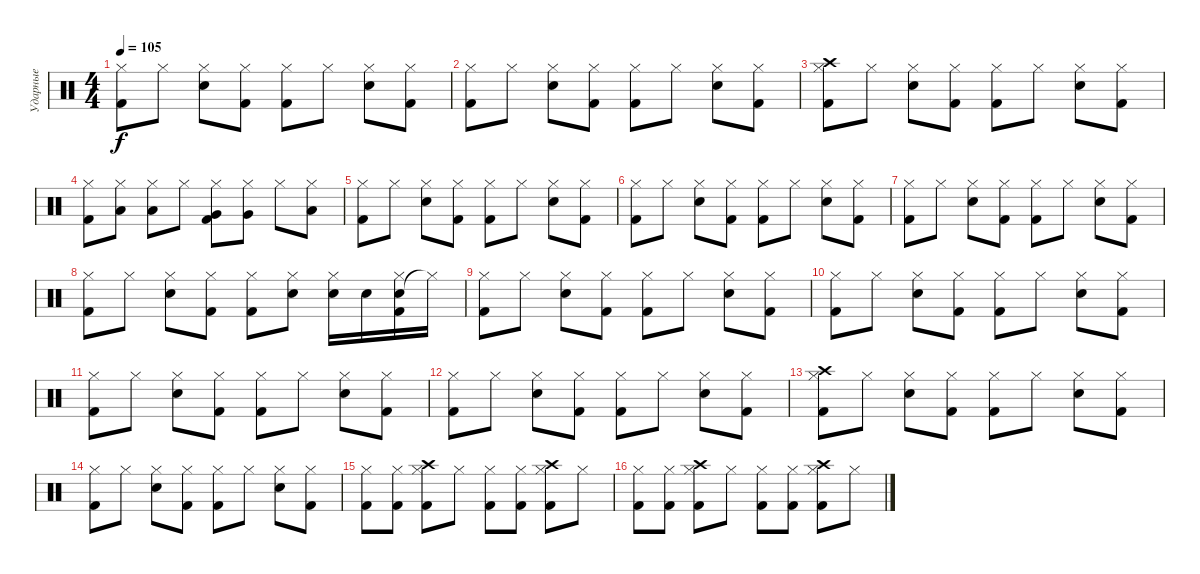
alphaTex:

\track ("Ударные" "Ударные") {instrument percussion}
\staff {score}
\articulation defaults
\ts (4 4)
\tempo 105
\clef neutral
\ks c
("Kick (hit) 2" "Hi-Hat (closed)").8{dy f} "Hi-Hat (closed)".8 ("Snare (hit) 2" "Hi-Hat (closed)").8 ("Kick (hit) 2" "Hi-Hat (closed)").8 ("Kick (hit) 2" "Hi-Hat (closed)").8 "Hi-Hat (closed)".8 ("Snare (hit) 2" "Hi-Hat (closed)").8 ("Kick (hit) 2" "Hi-Hat (closed)").8 |
("Kick (hit) 2" "Hi-Hat (closed)").8 "Hi-Hat (closed)".8 ("Snare (hit) 2" "Hi-Hat (closed)").8 ("Kick (hit) 2" "Hi-Hat (closed)").8 ("Kick (hit) 2" "Hi-Hat (closed)").8 "Hi-Hat (closed)".8 ("Snare (hit) 2" "Hi-Hat (closed)").8 ("Kick (hit) 2" "Hi-Hat (closed)").8 |
("Crash high (hit)" "Kick (hit) 2" "Hi-Hat (closed)").8 "Hi-Hat (closed)".8 ("Snare (hit) 2" "Hi-Hat (closed)").8 ("Kick (hit) 2" "Hi-Hat (closed)").8 ("Kick (hit) 2" "Hi-Hat (closed)").8 "Hi-Hat (closed)".8 ("Snare (hit) 2" "Hi-Hat (closed)").8 ("Kick (hit) 2" "Hi-Hat (closed)").8 |
("Kick (hit) 2" "Hi-Hat (closed)").8 ("Low Tom (hit)" "Hi-Hat (closed)").8 ("Low Tom (hit)" "Hi-Hat (closed)").8 "Hi-Hat (closed)".8 ("Very Low Tom (hit)" "Kick (hit) 2" "Hi-Hat (closed)").8 ("Very Low Tom (hit)" "Hi-Hat (closed)").8 "Hi-Hat (closed)".8 ("Low Floor Tom (hit)" "Hi-Hat (closed)").8 |
("Kick (hit) 2" "Hi-Hat (closed)").8 "Hi-Hat (closed)".8 ("Snare (hit) 2" "Hi-Hat (closed)").8 ("Kick (hit) 2" "Hi-Hat (closed)").8 ("Kick (hit) 2" "Hi-Hat (closed)").8 "Hi-Hat (closed)".8 ("Snare (hit) 2" "Hi-Hat (closed)").8 ("Kick (hit) 2" "Hi-Hat (closed)").8 |
("Kick (hit) 2" "Hi-Hat (closed)").8 "Hi-Hat (closed)".8 ("Snare (hit) 2" "Hi-Hat (closed)").8 ("Kick (hit) 2" "Hi-Hat (closed)").8 ("Kick (hit) 2" "Hi-Hat (closed)").8 "Hi-Hat (closed)".8 ("Snare (hit) 2" "Hi-Hat (closed)").8 ("Kick (hit) 2" "Hi-Hat (closed)").8 |
("Kick (hit) 2" "Hi-Hat (closed)").8 "Hi-Hat (closed)".8 ("Snare (hit) 2" "Hi-Hat (closed)").8 ("Kick (hit) 2" "Hi-Hat (closed)").8 ("Kick (hit) 2" "Hi-Hat (closed)").8 "Hi-Hat (closed)".8 ("Snare (hit) 2" "Hi-Hat (closed)").8 ("Kick (hit) 2" "Hi-Hat (closed)").8 |
("Kick (hit) 2" "Hi-Hat (closed)").8 "Hi-Hat (closed)".8 ("Snare (hit) 2" "Hi-Hat (closed)").8 ("Kick (hit) 2" "Hi-Hat (closed)").8 ("Kick (hit) 2" "Hi-Hat (closed)").8 ("Electric Snare (hit)" "Hi-Hat (closed)").8 ("Electric Snare (hit)" "Hi-Hat (closed)").16 "Electric Snare (hit)".16 ("Electric Snare (hit)" "Kick (hit) 2" "Hi-Hat (closed)").16 "Hi-Hat (closed)"{t}.16 |
("Kick (hit) 2" "Hi-Hat (closed)").8 "Hi-Hat (closed)".8 ("Snare (hit) 2" "Hi-Hat (closed)").8 ("Kick (hit) 2" "Hi-Hat (closed)").8 ("Kick (hit) 2" "Hi-Hat (closed)").8 "Hi-Hat (closed)".8 ("Snare (hit) 2" "Hi-Hat (closed)").8 ("Kick (hit) 2" "Hi-Hat (closed)").8 |
("Kick (hit) 2" "Hi-Hat (closed)").8 "Hi-Hat (closed)".8 ("Snare (hit) 2" "Hi-Hat (closed)").8 ("Kick (hit) 2" "Hi-Hat (closed)").8 ("Kick (hit) 2" "Hi-Hat (closed)").8 "Hi-Hat (closed)".8 ("Snare (hit) 2" "Hi-Hat (closed)").8 ("Kick (hit) 2" "Hi-Hat (closed)").8 |
("Kick (hit) 2" "Hi-Hat (closed)").8 "Hi-Hat (closed)".8 ("Snare (hit) 2" "Hi-Hat (closed)").8 ("Kick (hit) 2" "Hi-Hat (closed)").8 ("Kick (hit) 2" "Hi-Hat (closed)").8 "Hi-Hat (closed)".8 ("Snare (hit) 2" "Hi-Hat (closed)").8 ("Kick (hit) 2" "Hi-Hat (closed)").8 |
("Kick (hit) 2" "Hi-Hat (closed)").8 "Hi-Hat (closed)".8 ("Snare (hit) 2" "Hi-Hat (closed)").8 ("Kick (hit) 2" "Hi-Hat (closed)").8 ("Kick (hit) 2" "Hi-Hat (closed)").8 "Hi-Hat (closed)".8 ("Snare (hit) 2" "Hi-Hat (closed)").8 ("Kick (hit) 2" "Hi-Hat (closed)").8 |
("Crash high (hit)" "Kick (hit) 2" "Hi-Hat (closed)").8 "Hi-Hat (closed)".8 ("Snare (hit) 2" "Hi-Hat (closed)").8 ("Kick (hit) 2" "Hi-Hat (closed)").8 ("Kick (hit) 2" "Hi-Hat (closed)").8 "Hi-Hat (closed)".8 ("Snare (hit) 2" "Hi-Hat (closed)").8 ("Kick (hit) 2" "Hi-Hat (closed)").8 |
("Kick (hit) 2" "Hi-Hat (closed)").8 "Hi-Hat (closed)".8 ("Snare (hit) 2" "Hi-Hat (closed)").8 ("Kick (hit) 2" "Hi-Hat (closed)").8 ("Kick (hit) 2" "Hi-Hat (closed)").8 "Hi-Hat (closed)".8 ("Snare (hit) 2" "Hi-Hat (closed)").8 ("Kick (hit) 2" "Hi-Hat (closed)").8 |
("Kick (hit) 2" "Hi-Hat (closed)").8 ("Kick (hit) 2" "Hi-Hat (closed)").8 ("Crash high (hit)" "Kick (hit) 2" "Hi-Hat (closed)").8 "Hi-Hat (closed)".8 ("Kick (hit) 2" "Hi-Hat (closed)").8 ("Kick (hit) 2" "Hi-Hat (closed)").8 ("Crash high (hit)" "Kick (hit) 2" "Hi-Hat (closed)").8 "Hi-Hat (closed)".8 |
("Kick (hit) 2" "Hi-Hat (closed)").8 ("Kick (hit) 2" "Hi-Hat (closed)").8 ("Crash high (hit)" "Kick (hit) 2" "Hi-Hat (closed)").8 "Hi-Hat (closed)".8 ("Kick (hit) 2" "Hi-Hat (closed)").8 ("Kick (hit) 2" "Hi-Hat (closed)").8 ("Crash high (hit)" "Kick (hit) 2" "Hi-Hat (closed)").8 "Hi-Hat (closed)".8
